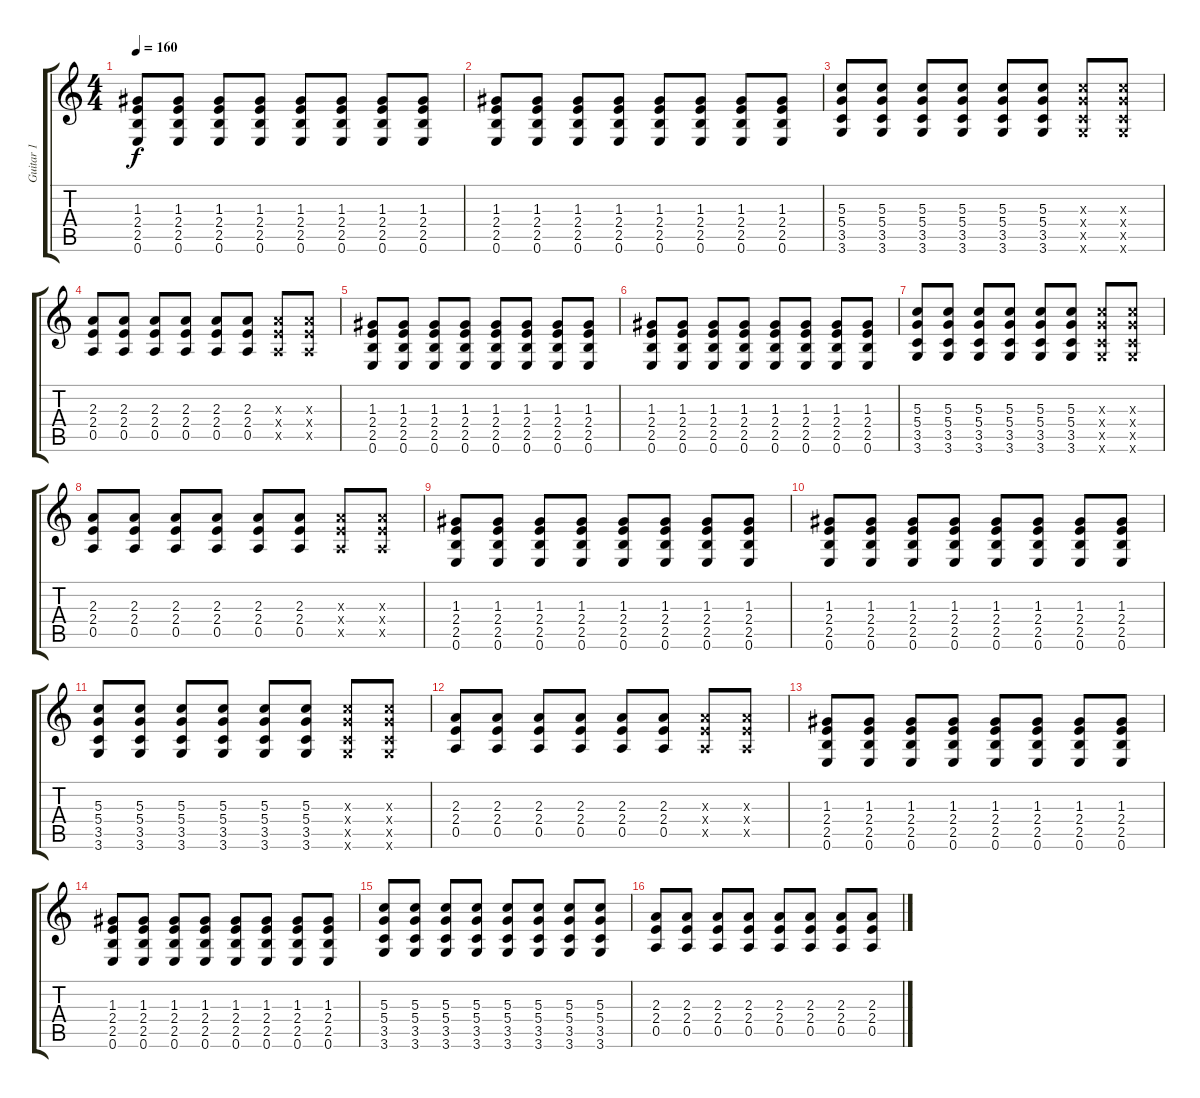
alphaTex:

\track ("Guitar 1" "Guitar 1") {instrument distortionguitar}
\staff {score tabs}
\tuning (E4 B3 G3 D3 A2 E2) {hide}
\ts (4 4)
\tempo 160
\clef g2
\ks c
(1.3 2.4 2.5 0.6).8{dy f} (1.3 2.4 2.5 0.6).8 (1.3 2.4 2.5 0.6).8 (1.3 2.4 2.5 0.6).8 (1.3 2.4 2.5 0.6).8 (1.3 2.4 2.5 0.6).8 (1.3 2.4 2.5 0.6).8 (1.3 2.4 2.5 0.6).8 |
(1.3 2.4 2.5 0.6).8 (1.3 2.4 2.5 0.6).8 (1.3 2.4 2.5 0.6).8 (1.3 2.4 2.5 0.6).8 (1.3 2.4 2.5 0.6).8 (1.3 2.4 2.5 0.6).8 (1.3 2.4 2.5 0.6).8 (1.3 2.4 2.5 0.6).8 |
(5.3 5.4 3.5 3.6).8 (5.3 5.4 3.5 3.6).8 (5.3 5.4 3.5 3.6).8 (5.3 5.4 3.5 3.6).8 (5.3 5.4 3.5 3.6).8 (5.3 5.4 3.5 3.6).8 (5.3{x} 5.4{x} 3.5{x} 3.6{x}).8 (5.3{x} 5.4{x} 3.5{x} 3.6{x}).8 |
(2.3 2.4 0.5).8 (2.3 2.4 0.5).8 (2.3 2.4 0.5).8 (2.3 2.4 0.5).8 (2.3 2.4 0.5).8 (2.3 2.4 0.5).8 (2.3{x} 2.4{x} 0.5{x}).8 (2.3{x} 2.4{x} 0.5{x}).8 |
(1.3 2.4 2.5 0.6).8 (1.3 2.4 2.5 0.6).8 (1.3 2.4 2.5 0.6).8 (1.3 2.4 2.5 0.6).8 (1.3 2.4 2.5 0.6).8 (1.3 2.4 2.5 0.6).8 (1.3 2.4 2.5 0.6).8 (1.3 2.4 2.5 0.6).8 |
(1.3 2.4 2.5 0.6).8 (1.3 2.4 2.5 0.6).8 (1.3 2.4 2.5 0.6).8 (1.3 2.4 2.5 0.6).8 (1.3 2.4 2.5 0.6).8 (1.3 2.4 2.5 0.6).8 (1.3 2.4 2.5 0.6).8 (1.3 2.4 2.5 0.6).8 |
(5.3 5.4 3.5 3.6).8 (5.3 5.4 3.5 3.6).8 (5.3 5.4 3.5 3.6).8 (5.3 5.4 3.5 3.6).8 (5.3 5.4 3.5 3.6).8 (5.3 5.4 3.5 3.6).8 (5.3{x} 5.4{x} 3.5{x} 3.6{x}).8 (5.3{x} 5.4{x} 3.5{x} 3.6{x}).8 |
(2.3 2.4 0.5).8 (2.3 2.4 0.5).8 (2.3 2.4 0.5).8 (2.3 2.4 0.5).8 (2.3 2.4 0.5).8 (2.3 2.4 0.5).8 (2.3{x} 2.4{x} 0.5{x}).8 (2.3{x} 2.4{x} 0.5{x}).8 |
(1.3 2.4 2.5 0.6).8 (1.3 2.4 2.5 0.6).8 (1.3 2.4 2.5 0.6).8 (1.3 2.4 2.5 0.6).8 (1.3 2.4 2.5 0.6).8 (1.3 2.4 2.5 0.6).8 (1.3 2.4 2.5 0.6).8 (1.3 2.4 2.5 0.6).8 |
(1.3 2.4 2.5 0.6).8 (1.3 2.4 2.5 0.6).8 (1.3 2.4 2.5 0.6).8 (1.3 2.4 2.5 0.6).8 (1.3 2.4 2.5 0.6).8 (1.3 2.4 2.5 0.6).8 (1.3 2.4 2.5 0.6).8 (1.3 2.4 2.5 0.6).8 |
(5.3 5.4 3.5 3.6).8 (5.3 5.4 3.5 3.6).8 (5.3 5.4 3.5 3.6).8 (5.3 5.4 3.5 3.6).8 (5.3 5.4 3.5 3.6).8 (5.3 5.4 3.5 3.6).8 (5.3{x} 5.4{x} 3.5{x} 3.6{x}).8 (5.3{x} 5.4{x} 3.5{x} 3.6{x}).8 |
(2.3 2.4 0.5).8 (2.3 2.4 0.5).8 (2.3 2.4 0.5).8 (2.3 2.4 0.5).8 (2.3 2.4 0.5).8 (2.3 2.4 0.5).8 (2.3{x} 2.4{x} 0.5{x}).8 (2.3{x} 2.4{x} 0.5{x}).8 |
(1.3 2.4 2.5 0.6).8 (1.3 2.4 2.5 0.6).8 (1.3 2.4 2.5 0.6).8 (1.3 2.4 2.5 0.6).8 (1.3 2.4 2.5 0.6).8 (1.3 2.4 2.5 0.6).8 (1.3 2.4 2.5 0.6).8 (1.3 2.4 2.5 0.6).8 |
(1.3 2.4 2.5 0.6).8 (1.3 2.4 2.5 0.6).8 (1.3 2.4 2.5 0.6).8 (1.3 2.4 2.5 0.6).8 (1.3 2.4 2.5 0.6).8 (1.3 2.4 2.5 0.6).8 (1.3 2.4 2.5 0.6).8 (1.3 2.4 2.5 0.6).8 |
(5.3 5.4 3.5 3.6).8 (5.3 5.4 3.5 3.6).8 (5.3 5.4 3.5 3.6).8 (5.3 5.4 3.5 3.6).8 (5.3 5.4 3.5 3.6).8 (5.3 5.4 3.5 3.6).8 (5.3 5.4 3.5 3.6).8 (5.3 5.4 3.5 3.6).8 |
(2.3 2.4 0.5).8 (2.3 2.4 0.5).8 (2.3 2.4 0.5).8 (2.3 2.4 0.5).8 (2.3 2.4 0.5).8 (2.3 2.4 0.5).8 (2.3 2.4 0.5).8 (2.3 2.4 0.5).8
